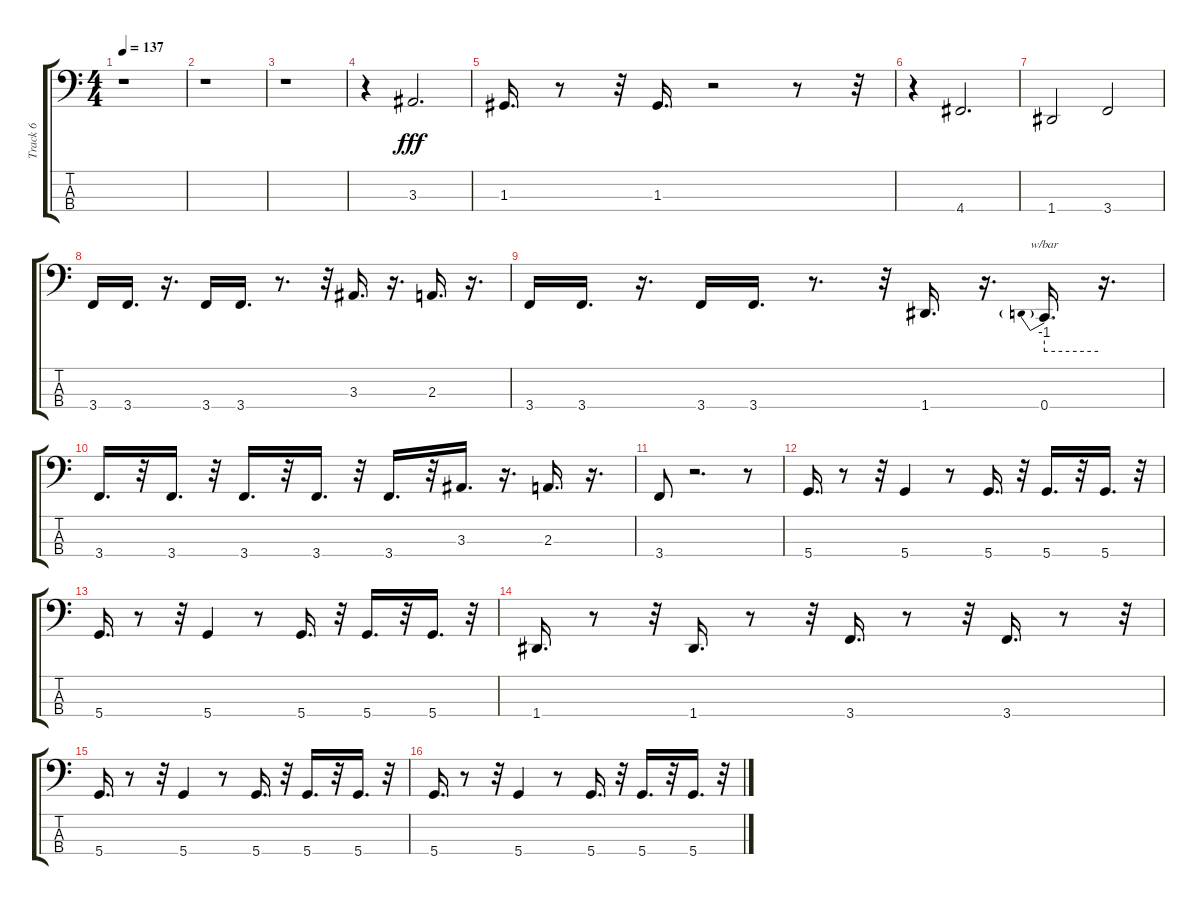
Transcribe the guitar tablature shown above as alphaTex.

\track ("Track 6" "Track 6") {instrument electricbassfinger}
\staff {score tabs}
\tuning (F2 C2 G1 D1) {hide}
\ts (4 4)
\tempo 137
\clef f4
\ks c
r.1{dy fff} |
r.1 |
r.1 |
r.4 3.3.2{d} |
1.3.16{d} r.8 r.32 1.3.16{d} r.2 r.8 r.32 |
r.4 4.4.2{d} |
1.4.2 3.4.2 |
3.4.16 3.4.16{d} r.16{d} 3.4.16 3.4.16{d} r.8{d} r.32 3.3.16{d} r.16{d} 2.3.16{d} r.16{d} |
3.4.16 3.4.16{d} r.16{d} 3.4.16 3.4.16{d} r.8{d} r.32 1.4.16{d} r.16{d} 0.4.16{d tbe (predive default 0 -4 60 -4)} r.16{d} |
3.4.16{d} r.32 3.4.16{d} r.32 3.4.16{d} r.32 3.4.16{d} r.32 3.4.16{d} r.32 3.3.16{d} r.16{d} 2.3.16{d} r.16{d} |
3.4.8 r.2{d} r.8 |
5.4.16{d} r.8 r.32 5.4.4 r.8 5.4.16{d} r.32 5.4.16{d} r.32 5.4.16{d} r.32 |
5.4.16{d} r.8 r.32 5.4.4 r.8 5.4.16{d} r.32 5.4.16{d} r.32 5.4.16{d} r.32 |
1.4.16{d} r.8 r.32 1.4.16{d} r.8 r.32 3.4.16{d} r.8 r.32 3.4.16{d} r.8 r.32 |
5.4.16{d} r.8 r.32 5.4.4 r.8 5.4.16{d} r.32 5.4.16{d} r.32 5.4.16{d} r.32 |
5.4.16{d} r.8 r.32 5.4.4 r.8 5.4.16{d} r.32 5.4.16{d} r.32 5.4.16{d} r.32
